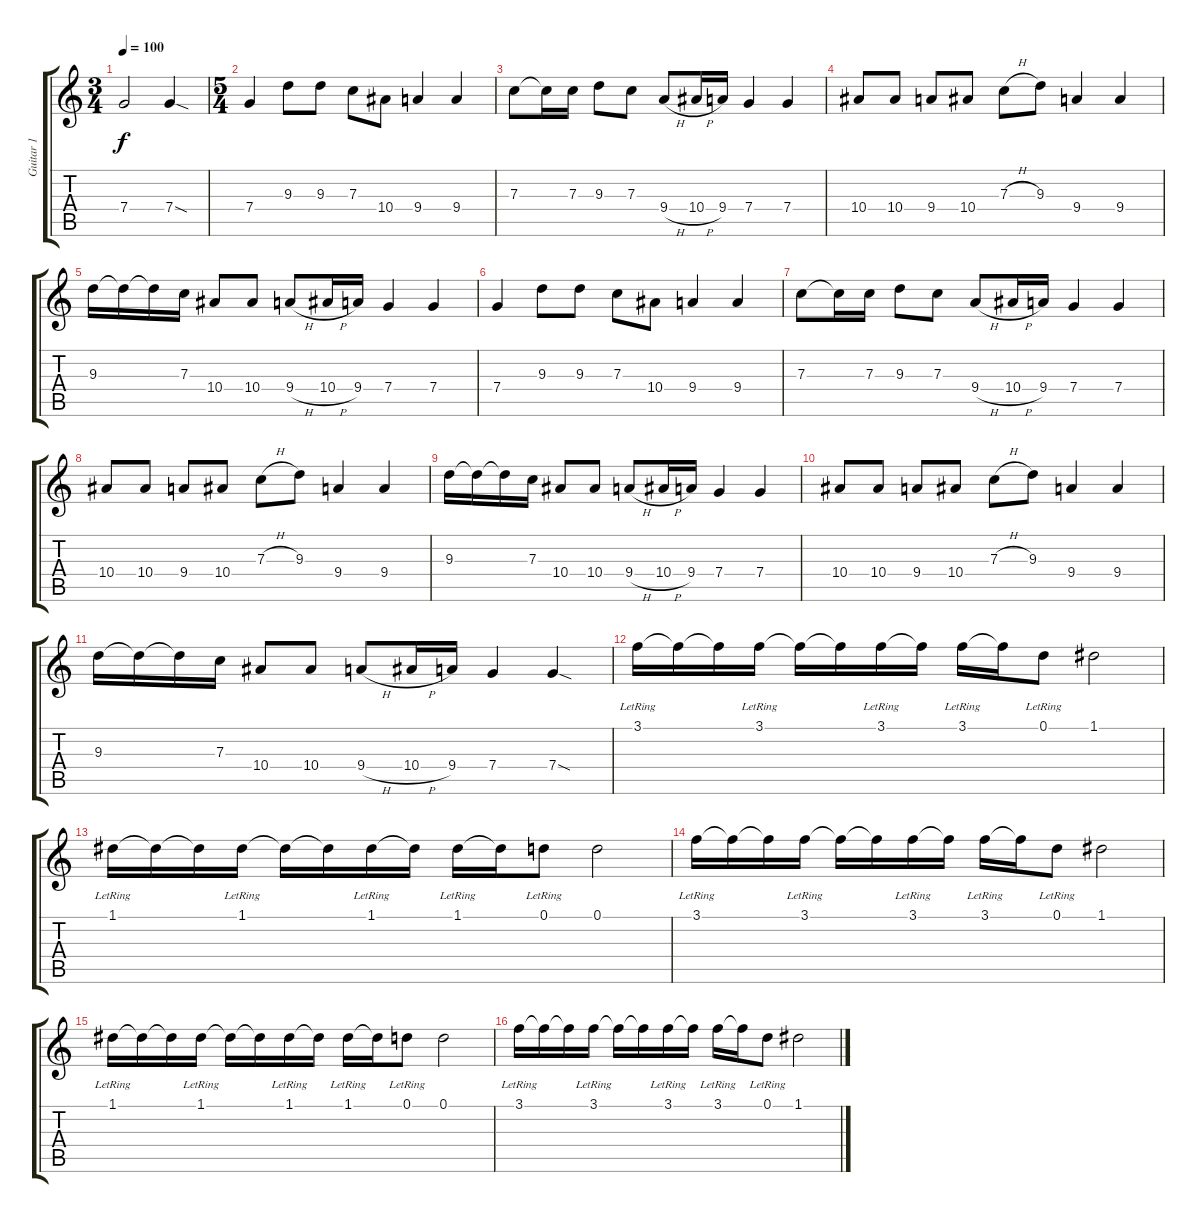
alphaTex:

\track ("Guitar 1" "Guitar 1") {instrument distortionguitar}
\staff {score tabs}
\tuning (D4 A3 F3 C3 G2 D2) {hide}
\ts (3 4)
\tempo 100
\clef g2
\ks c
7.4.2{dy f} 7.4{sod}.4 |
\ts (5 4)
7.4.4 9.3.8 9.3.8 7.3.8 10.4.8 9.4.4 9.4.4 |
7.3.8 7.3{t}.16 7.3.16 9.3.8 7.3.8 9.4{h}.8 10.4{h}.16 9.4.16 7.4.4 7.4.4 |
10.4.8 10.4.8 9.4.8 10.4.8 7.3{h}.8 9.3.8 9.4.4 9.4.4 |
9.3.16 9.3{t}.16 9.3{t}.16 7.3.16 10.4.8 10.4.8 9.4{h}.8 10.4{h}.16 9.4.16 7.4.4 7.4.4 |
7.4.4 9.3.8 9.3.8 7.3.8 10.4.8 9.4.4 9.4.4 |
7.3.8 7.3{t}.16 7.3.16 9.3.8 7.3.8 9.4{h}.8 10.4{h}.16 9.4.16 7.4.4 7.4.4 |
10.4.8 10.4.8 9.4.8 10.4.8 7.3{h}.8 9.3.8 9.4.4 9.4.4 |
9.3.16 9.3{t}.16 9.3{t}.16 7.3.16 10.4.8 10.4.8 9.4{h}.8 10.4{h}.16 9.4.16 7.4.4 7.4.4 |
10.4.8 10.4.8 9.4.8 10.4.8 7.3{h}.8 9.3.8 9.4.4 9.4.4 |
9.3.16 9.3{t}.16 9.3{t}.16 7.3.16 10.4.8 10.4.8 9.4{h}.8 10.4{h}.16 9.4.16 7.4.4 7.4{sod}.4 |
3.1{lr}.16{volume 8 instrument electricguitarclean} 3.1{t}.16 3.1{t}.16 3.1{lr}.16 3.1{t}.16 3.1{t}.16 3.1{lr}.16 3.1{t}.16 3.1{lr}.16 3.1{t}.16 0.1{lr}.8 1.1.2 |
1.1{lr}.16 1.1{t}.16 1.1{t}.16 1.1{lr}.16 1.1{t}.16 1.1{t}.16 1.1{lr}.16 1.1{t}.16 1.1{lr}.16 1.1{t}.16 0.1{lr}.8 0.1.2 |
3.1{lr}.16 3.1{t}.16 3.1{t}.16 3.1{lr}.16 3.1{t}.16 3.1{t}.16 3.1{lr}.16 3.1{t}.16 3.1{lr}.16 3.1{t}.16 0.1{lr}.8 1.1.2 |
1.1{lr}.16 1.1{t}.16 1.1{t}.16 1.1{lr}.16 1.1{t}.16 1.1{t}.16 1.1{lr}.16 1.1{t}.16 1.1{lr}.16 1.1{t}.16 0.1{lr}.8 0.1.2 |
3.1{lr}.16 3.1{t}.16 3.1{t}.16 3.1{lr}.16 3.1{t}.16 3.1{t}.16 3.1{lr}.16 3.1{t}.16 3.1{lr}.16 3.1{t}.16 0.1{lr}.8 1.1.2
